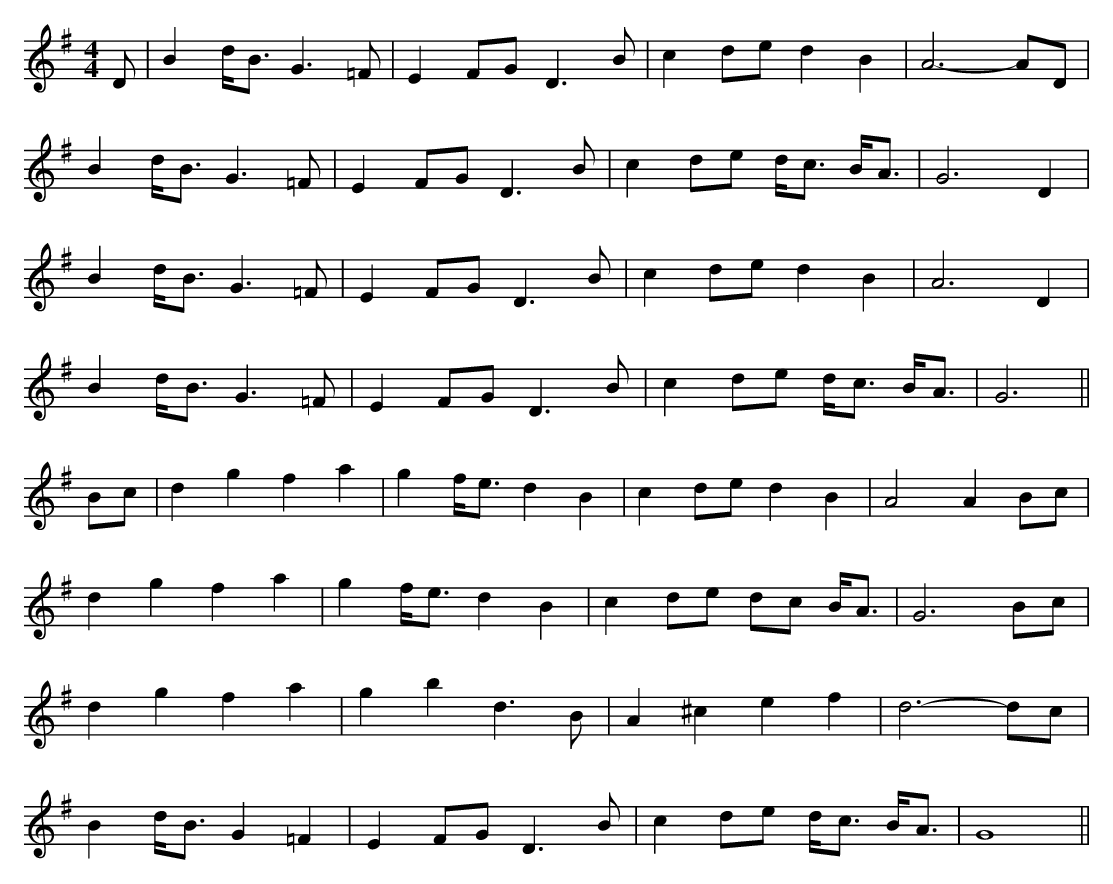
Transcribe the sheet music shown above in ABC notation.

X:1
M:4/4
K:G
D| B2 d<B G3 =F| E2 FG D3 B| c2 de d2 B2| A6- AD|
 B2 d<B G3 =F | E2 FG D3 B| c2 de d<c B<A| G6 D2|
 B2 d<B G3 =F | E2 FG D3 B| c2 de d2 B2| A6 D2|
 B2 d<B G3 =F | E2 FG D3 B| c2 de d<c B<A|G6 ||
Bc| d2 g2 f2 a2 | g2 f<e d2 B2| c2 de d2 B2 | A4 A2 Bc|
 d2 g2 f2 a2 | g2 f<e d2 B2| c2 de dc B<A| G6 Bc|
 d2 g2 f2 a2 | g2 b2 d3 B| A2 ^c2 e2 f2| d6- dc|
 B2 d<B G2 =F2 | E2 FG D3 B| c2 de d<c B<A|G8 ||
